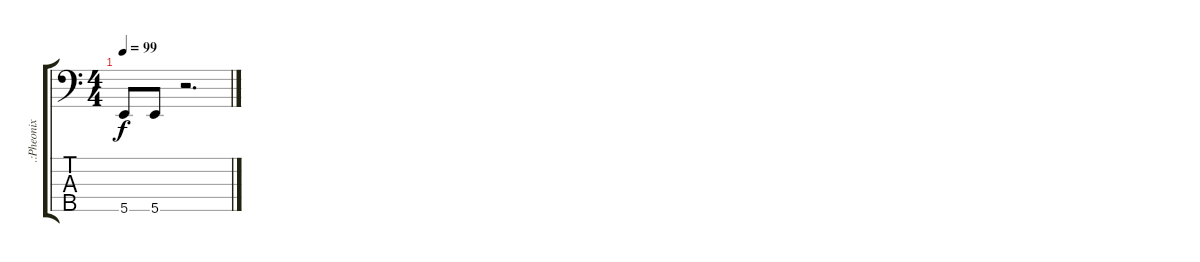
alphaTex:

\track (".:Pheonix - Bass:." ".:Pheonix ") {instrument electricbassfinger}
\staff {score tabs}
\tuning (G2 D2 A1 E1 B0) {hide}
\ts (4 4)
\tempo 99
\clef f4
\ks c
5.5.8{dy f} 5.5.8 r.2{d}
